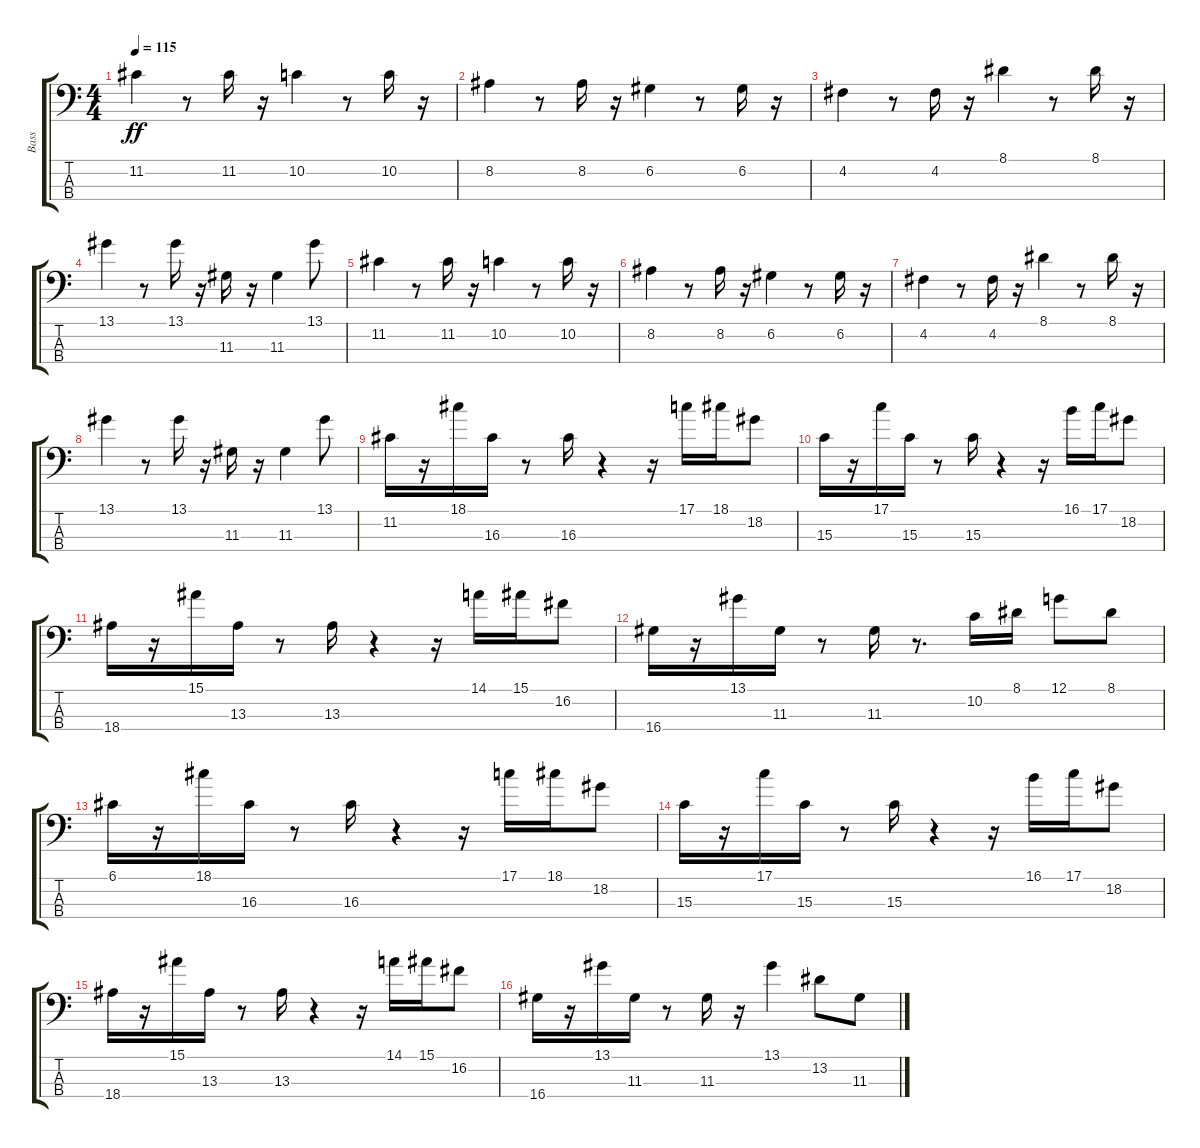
\track ("Bass" "Bass") {instrument synthbass2}
\staff {score tabs}
\tuning (G2 D2 A1 E1) {hide}
\ts (4 4)
\tempo 115
\clef f4
\ks c
11.2.4{dy ff} r.8 11.2.16 r.16 10.2.4 r.8 10.2.16 r.16 |
8.2.4 r.8 8.2.16 r.16 6.2.4 r.8 6.2.16 r.16 |
4.2.4 r.8 4.2.16 r.16 8.1.4 r.8 8.1.16 r.16 |
13.1.4 r.8 13.1.16 r.16 11.3.16 r.16 11.3.4 13.1.8 |
11.2.4 r.8 11.2.16 r.16 10.2.4 r.8 10.2.16 r.16 |
8.2.4 r.8 8.2.16 r.16 6.2.4 r.8 6.2.16 r.16 |
4.2.4 r.8 4.2.16 r.16 8.1.4 r.8 8.1.16 r.16 |
13.1.4 r.8 13.1.16 r.16 11.3.16 r.16 11.3.4 13.1.8 |
11.2.16 r.16 18.1.16 16.3.16 r.8 16.3.16 r.4 r.16 17.1.16 18.1.16 18.2.8 |
15.3.16 r.16 17.1.16 15.3.16 r.8 15.3.16 r.4 r.16 16.1.16 17.1.16 18.2.8 |
18.4.16 r.16 15.1.16 13.3.16 r.8 13.3.16 r.4 r.16 14.1.16 15.1.16 16.2.8 |
16.4.16 r.16 13.1.16 11.3.16 r.8 11.3.16 r.8{d} 10.2.16 8.1.16 12.1.8 8.1.8 |
6.1.16 r.16 18.1.16 16.3.16 r.8 16.3.16 r.4 r.16 17.1.16 18.1.16 18.2.8 |
15.3.16 r.16 17.1.16 15.3.16 r.8 15.3.16 r.4 r.16 16.1.16 17.1.16 18.2.8 |
18.4.16 r.16 15.1.16 13.3.16 r.8 13.3.16 r.4 r.16 14.1.16 15.1.16 16.2.8 |
16.4.16 r.16 13.1.16 11.3.16 r.8 11.3.16 r.16 13.1.4 13.2.8 11.3.8
